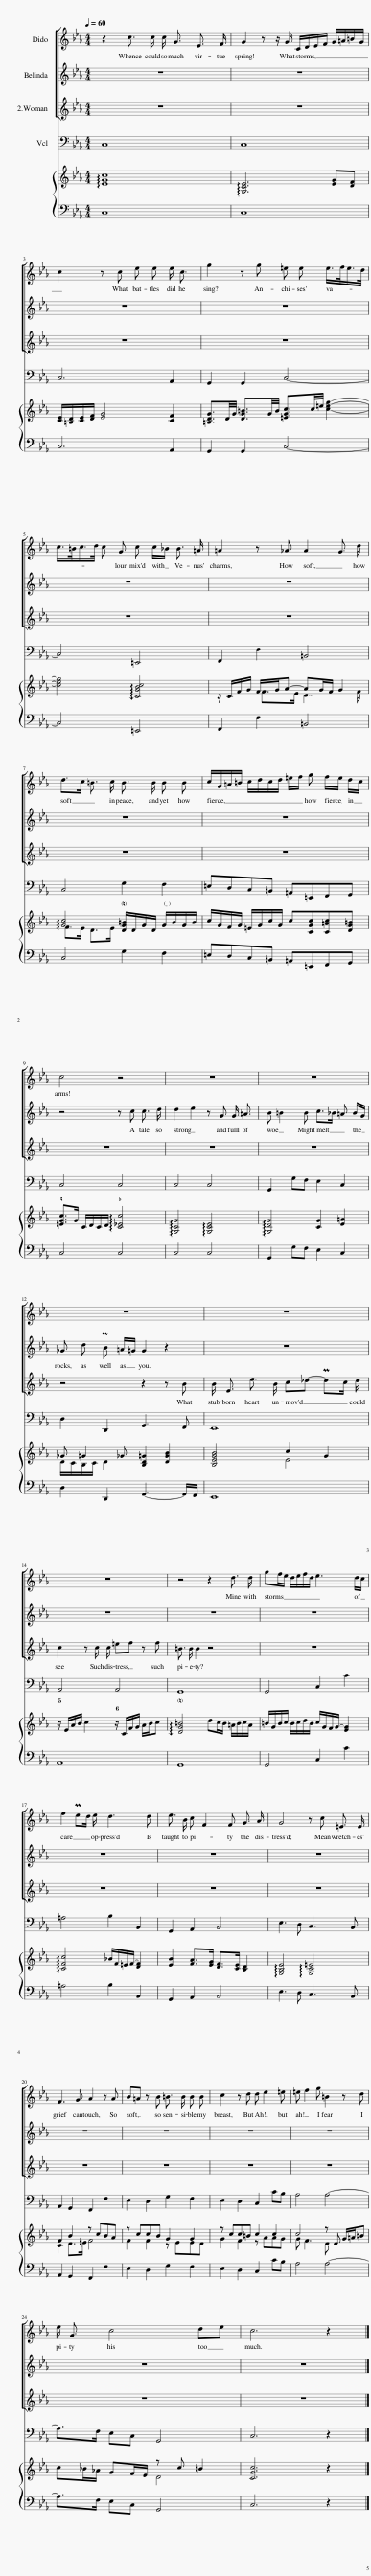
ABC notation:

X:1
%%score [ 1 2 3 ] 4 { ( 5 6 ) 7 }
L:1/8
Q:1/4=60
M:4/4
I:linebreak $
K:Eb
V:1 treble
V:2 treble
V:3 treble
V:4 bass
V:5 treble
V:6 treble
V:7 bass
V:1
 z2 c3/2 c/ c/ G3/2 E3/2 F/ | G2 z z/ G/ C/D/E/F/ G/=A/=B/G/ |$ c2 z c e e e/ c3/2 | g2 z g =e e e/>f/e/>d/ |$ c/>=B/c/>d/ c G c c/_B/ B3/2 =A/ | %5
 =A2 z _A A2 G3/2 d/ |$ d>c =B3/2 c/ B3/2 B/ B B | c/G/=A/=B/ c/d/c/d/ =e/f/ g f/e/ d/c/ |$ c4 z4 | z8 | %10
 z8 |$ z8 | z8 |$ z8 | z4 z2 d3/2 d/ | %15
 gf/e/ d/e/f/d/ e3 d/c/ |$ f2 Ped/ e/ d3 d | e3/2 B/ c F2 F G3/2 A/ | G4 z c =E3/2 E/ |$ F3 G A2 z A | %20
 B=A z B =B3/2 B/ B B | c2 z d d e2 =e | =e f2 g =B2 z d |$ e/ G3/2 c4 de | c6 z2 |] %25
V:2
 z8 | z8 |$ z8 | z8 |$ z8 | %5
 z8 |$ z8 | z8 |$ z4 z c c3/2 d/ | d2 e2 z G G/ =A3/2 | %10
 B =B2 B c>_B =A B/G/ |$ _G d PB =A/=G/ G2 z2 | z8 |$ z8 | z8 | %15
 z8 |$ z8 | z8 | z8 |$ z8 | %20
 z8 | z8 | z8 |$ z8 | z8 |] %25
V:3
 z8 | z8 |$ z8 | z8 |$ z8 | %5
 z8 |$ z8 | z8 |$ z8 | z8 | %10
 z8 |$ z4 z2 z B | B/ E3/2 e3/2 B/ c_d- Pdc/ d/ |$ c2 z c/ c/ =ef z f | =B3/2 B/ B2 z4 | %15
 z8 |$ z8 | z8 | z8 |$ z8 | %20
 z8 | z8 | z8 |$ z8 | z8 |] %25
V:4
 C,8 | C,8 |$ C,6 A,,2 | G,,2 G,,2 C,4- |$ C,4 =E,,4 | %5
 F,,2 F,2 =B,,4 |$ C,4 G,2 F,2 | =E,D,C,=B,, =A,,=E,,F,,G,, |$ C,4 C,4 | C,4 C,4 | %10
 G,,2 G,F, E,2 C,2 |$ D,2 D,,2 G,,3 F,, | E,,8 |$ A,,4 A,,4 | G,,8 | %15
 G,,4 C,2 C2 |$ =A,4 B,2 B,,2 | G,,2 A,,2 B,,4 | E,3 D, C,3 B,, |$ A,,2 G,,2 F,,2 F,2 | %20
 E,2 D,2 G,2 F,2 | E,2 D,2 C,2 CB, | A,4 A,4- |$ A,>F, E,C, G,,4 | C,6 z2 |] %25
V:5
 !arpeggio![EGc]8 | !arpeggio![G,CE]6 [EG][DF] |$ [CE]/[=B,D]/[CE]/[DF]/ [EG]4 [CF]2 | [=B,DG]3/2D/4G/4 [DG=B]3/2G/4B/4 [=EGc]3/2c/4=e/4 [ceg]2- |$ [ceg]4 !arpeggio![CGBc]4 | %5
 z/ C/F/G/ F/G/A- AG/F/ G2 |$ !arpeggio![Gc]4 [DG=B]/D/G/D/ G/B/G/B/ | c/G/F/G/ =E/G/c/G/ c[CGc][C=Ac][DG=B] |$ [=EGc]>G C/D/C/D/ !arpeggio![C_Ec]4 | !arpeggio![G,CG]4 !arpeggio![G,CE]4 | %10
 !arpeggio![G,DG]4 [CG]2 [E=A]2 |$ _G =G2 _G [B,D=G]2 [DGB]2 | [B,EGB]4 c2 G2 |$ z/ E/A/B/ c2 z/ C/F/G/ A/B/c | !arpeggio![DG=B]4 dc/B/ =A/B/c/A/ | %15
 =B/G/B/c/ B/c/d/B/ c/G/F/G/- [EG]2 |$ !arpeggio![CFc]4 _B/F/=E/(F/ [DF]2) | [EB]2 [FA]>[EG] [DF]>[CE] [B,D]2 | !arpeggio![G,B,E]4 !arpeggio![G,C=E]4 |$ F2 B2 z cBA | %20
 z ccB G2 G2 | z cc=B c2 c2 | c4 z D G/=A/=B |$ c_B/_A/ GF/E/ z c =B2 | [CGc]6 z2 |] %25
V:6
 x8 | x8 |$ x8 | x8 |$ x8 | %5
 x2 F>E D7/2 F/ |$ F>E D>E x4 | x8 |$ x8 | x8 | %10
 x8 |$ D/C/B,/C/ D2 x4 | x4 E4 |$ x8 | x8 | %15
 x8 |$ x8 | x8 | x8 |$ C2 D>=E F4 | %20
 F2 F2 z EED | G2 F2 z AAG | G F3 D x3 |$ x4 D4 | x8 |] %25
V:7
 C,8 | C,8 |$ C,6 A,,2 | G,,2 G,,2 C,4- |$ C,4 =E,,4 | %5
 F,,2 F,2 =B,,4 |$ C,4 G,2 F,2 | =E,D,C,=B,, =A,,=E,,F,,G,, |$ C,4 C,4 | C,4 C,4 | %10
 G,,2 G,F, E,2 C,2 |$ D,2 D,,2 G,,3- G,,/F,,/ | E,,8 |$ A,,8 | G,,8 | %15
 G,,4 C,2 C2 |$ =A,4 B,2 B,,2 | G,,2 A,,2 B,,4 | E,3 D, C,3 B,, |$ A,,2 G,,2 F,,2 F,2 | %20
 E,2 D,2 G,2 F,2 | E,2 D,2 C,2 CB, | A,4 A,4- |$ A,>F, E,C, G,,4 | C,6 z2 |] %25
